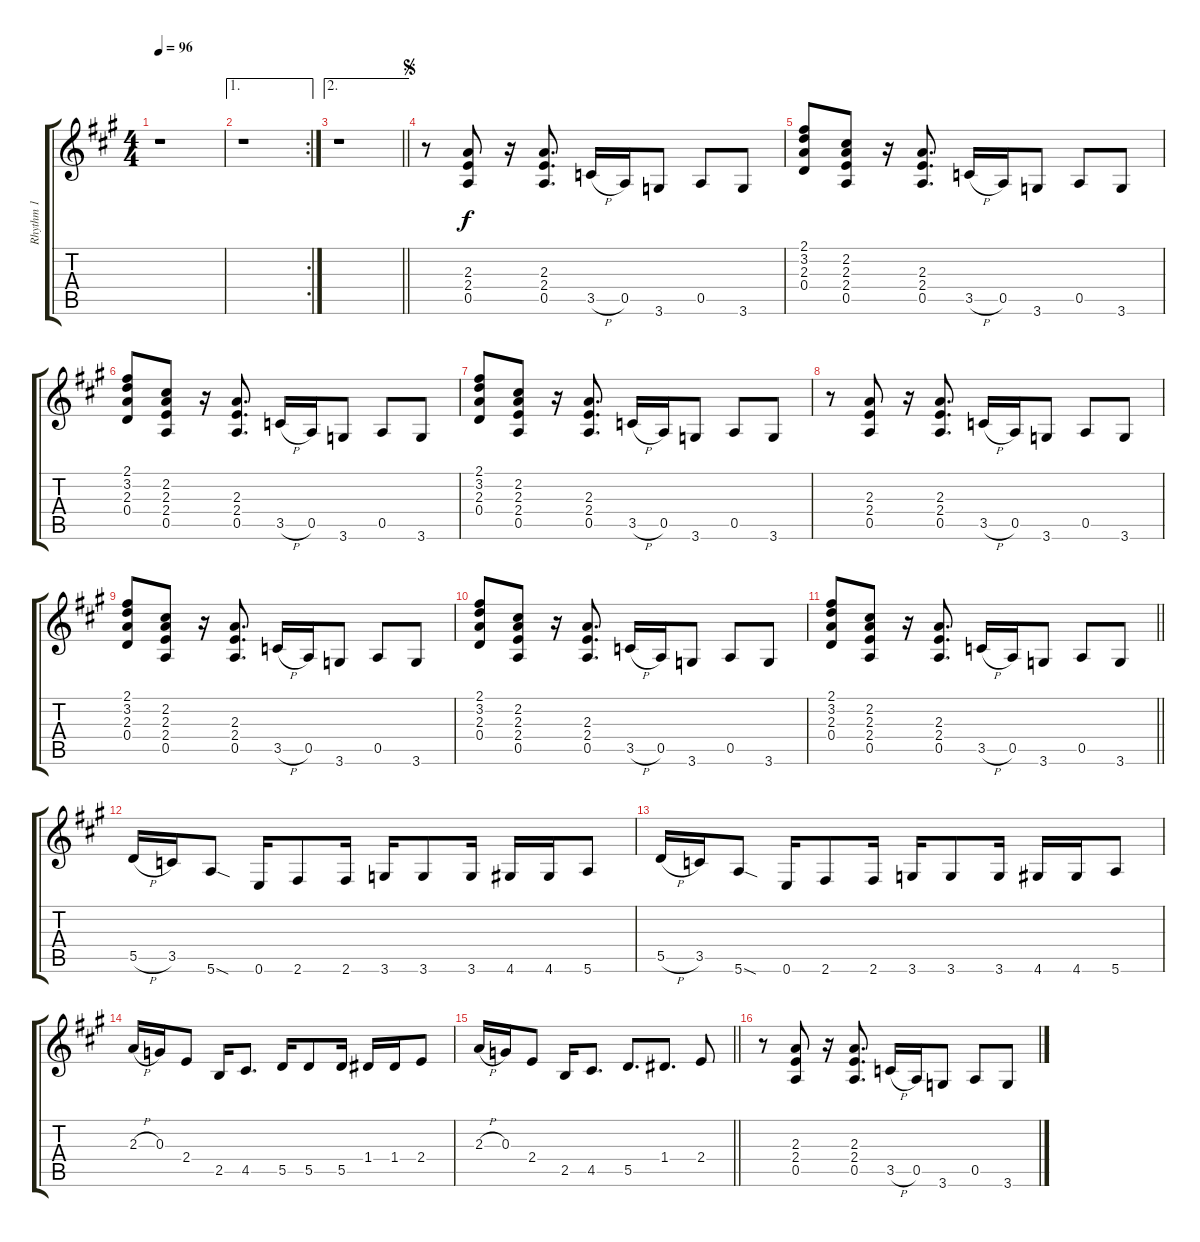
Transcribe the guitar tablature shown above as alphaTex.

\track ("Rhythm 1" "Rhythm 1") {instrument distortionguitar}
\staff {score tabs}
\tuning (E4 B3 G3 D3 A2 E2) {hide}
\ts (4 4)
\tempo 96
\clef g2
\ks a
r.1{dy f} |
\ae 1
\rc 2
r.1 |
\ae 2
\barLineRight lightlight
r.1 |
\jump segno
r.8 (2.3 2.4 0.5).8 r.16 (2.3 2.4 0.5).8{d} 3.5{h}.16 0.5.16 3.6.8 0.5.8 3.6.8 |
(2.1 3.2 2.3 0.4).8 (2.2 2.3 2.4 0.5).8 r.16 (2.3 2.4 0.5).8{d} 3.5{h}.16 0.5.16 3.6.8 0.5.8 3.6.8 |
(2.1 3.2 2.3 0.4).8 (2.2 2.3 2.4 0.5).8 r.16 (2.3 2.4 0.5).8{d} 3.5{h}.16 0.5.16 3.6.8 0.5.8 3.6.8 |
(2.1 3.2 2.3 0.4).8 (2.2 2.3 2.4 0.5).8 r.16 (2.3 2.4 0.5).8{d} 3.5{h}.16 0.5.16 3.6.8 0.5.8 3.6.8 |
r.8 (2.3 2.4 0.5).8 r.16 (2.3 2.4 0.5).8{d} 3.5{h}.16 0.5.16 3.6.8 0.5.8 3.6.8 |
(2.1 3.2 2.3 0.4).8 (2.2 2.3 2.4 0.5).8 r.16 (2.3 2.4 0.5).8{d} 3.5{h}.16 0.5.16 3.6.8 0.5.8 3.6.8 |
(2.1 3.2 2.3 0.4).8 (2.2 2.3 2.4 0.5).8 r.16 (2.3 2.4 0.5).8{d} 3.5{h}.16 0.5.16 3.6.8 0.5.8 3.6.8 |
\barLineRight lightlight
(2.1 3.2 2.3 0.4).8 (2.2 2.3 2.4 0.5).8 r.16 (2.3 2.4 0.5).8{d} 3.5{h}.16 0.5.16 3.6.8 0.5.8 3.6.8 |
5.5{h}.16 3.5.16 5.6{sod}.8 0.6.16 2.6.8 2.6.16 3.6.16 3.6.8 3.6.16 4.6.16 4.6.16 5.6.8 |
5.5{h}.16 3.5.16 5.6{sod}.8 0.6.16 2.6.8 2.6.16 3.6.16 3.6.8 3.6.16 4.6.16 4.6.16 5.6.8 |
2.3{h}.16 0.3.16 2.4.8 2.5.16 4.5.8{d} 5.5.16 5.5.8 5.5.16 1.4.16 1.4.16 2.4.8 |
\barLineRight lightlight
2.3{h}.16 0.3.16 2.4.8 2.5.16 4.5.8{d} 5.5.8{d} 1.4.8{d} 2.4.8 |
r.8 (2.3 2.4 0.5).8 r.16 (2.3 2.4 0.5).8{d} 3.5{h}.16 0.5.16 3.6.8 0.5.8 3.6.8
